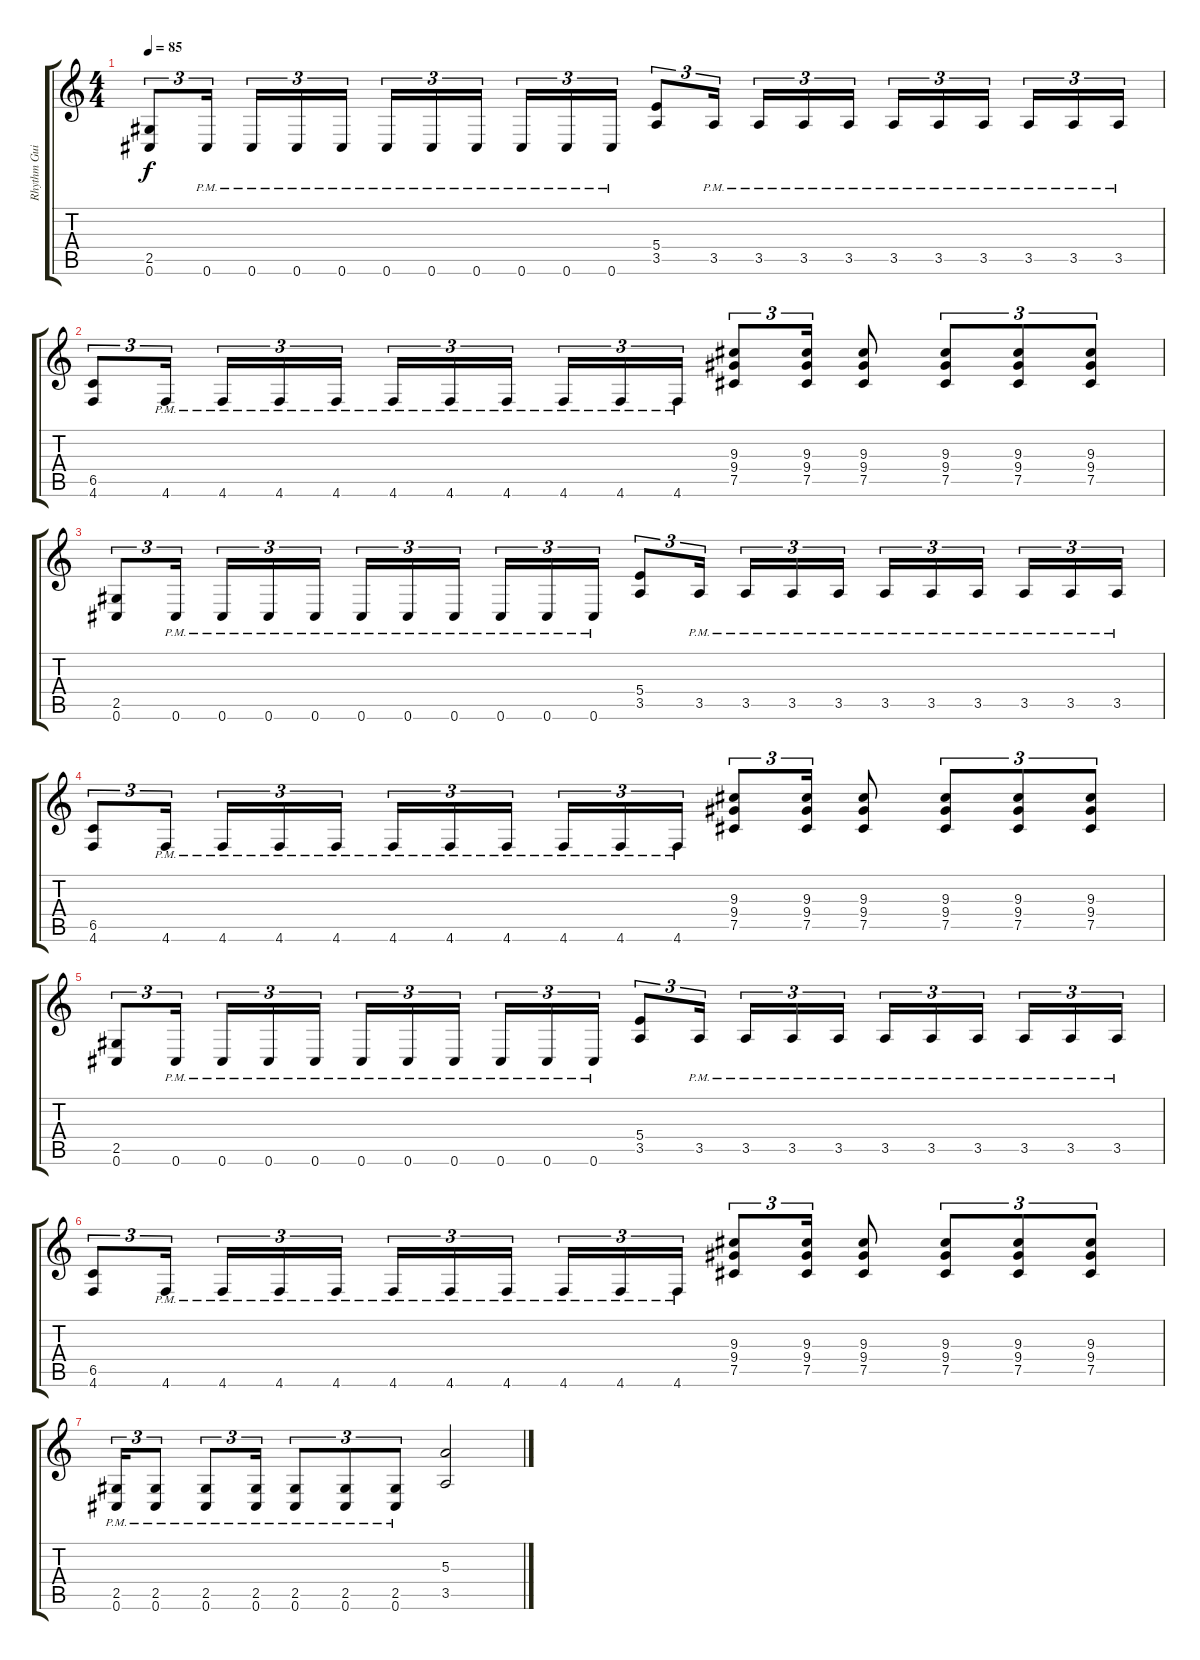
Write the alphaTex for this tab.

\track ("Rhythm Guitar" "Rhythm Gui") {instrument distortionguitar}
\staff {score tabs}
\tuning (Db4 Ab3 E3 B2 Gb2 Db2) {hide}
\ts (4 4)
\tempo 85
\clef g2
\ks c
(2.5 0.6).8{tu (3 2) dy f} 0.6{pm}.16{tu (3 2) beam splitsecondary} 0.6{pm}.16{tu (3 2)} 0.6{pm}.16{tu (3 2)} 0.6{pm}.16{tu (3 2)} 0.6{pm}.16{tu (3 2)} 0.6{pm}.16{tu (3 2)} 0.6{pm}.16{tu (3 2) beam splitsecondary} 0.6{pm}.16{tu (3 2)} 0.6{pm}.16{tu (3 2)} 0.6{pm}.16{tu (3 2)} (5.4 3.5).8{tu (3 2)} 3.5{pm}.16{tu (3 2) beam splitsecondary} 3.5{pm}.16{tu (3 2)} 3.5{pm}.16{tu (3 2)} 3.5{pm}.16{tu (3 2)} 3.5{pm}.16{tu (3 2)} 3.5{pm}.16{tu (3 2)} 3.5{pm}.16{tu (3 2) beam splitsecondary} 3.5{pm}.16{tu (3 2)} 3.5{pm}.16{tu (3 2)} 3.5{pm}.16{tu (3 2)} |
(6.5 4.6).8{tu (3 2)} 4.6{pm}.16{tu (3 2) beam splitsecondary} 4.6{pm}.16{tu (3 2)} 4.6{pm}.16{tu (3 2)} 4.6{pm}.16{tu (3 2)} 4.6{pm}.16{tu (3 2)} 4.6{pm}.16{tu (3 2)} 4.6{pm}.16{tu (3 2) beam splitsecondary} 4.6{pm}.16{tu (3 2)} 4.6{pm}.16{tu (3 2)} 4.6{pm}.16{tu (3 2)} (9.3 9.4 7.5).8{tu (3 2)} (9.3 9.4 7.5).16{tu (3 2)} (9.3 9.4 7.5).8 (9.3 9.4 7.5).8{tu (3 2)} (9.3 9.4 7.5).8{tu (3 2)} (9.3 9.4 7.5).8{tu (3 2)} |
(2.5 0.6).8{tu (3 2)} 0.6{pm}.16{tu (3 2) beam splitsecondary} 0.6{pm}.16{tu (3 2)} 0.6{pm}.16{tu (3 2)} 0.6{pm}.16{tu (3 2)} 0.6{pm}.16{tu (3 2)} 0.6{pm}.16{tu (3 2)} 0.6{pm}.16{tu (3 2) beam splitsecondary} 0.6{pm}.16{tu (3 2)} 0.6{pm}.16{tu (3 2)} 0.6{pm}.16{tu (3 2)} (5.4 3.5).8{tu (3 2)} 3.5{pm}.16{tu (3 2) beam splitsecondary} 3.5{pm}.16{tu (3 2)} 3.5{pm}.16{tu (3 2)} 3.5{pm}.16{tu (3 2)} 3.5{pm}.16{tu (3 2)} 3.5{pm}.16{tu (3 2)} 3.5{pm}.16{tu (3 2) beam splitsecondary} 3.5{pm}.16{tu (3 2)} 3.5{pm}.16{tu (3 2)} 3.5{pm}.16{tu (3 2)} |
(6.5 4.6).8{tu (3 2)} 4.6{pm}.16{tu (3 2) beam splitsecondary} 4.6{pm}.16{tu (3 2)} 4.6{pm}.16{tu (3 2)} 4.6{pm}.16{tu (3 2)} 4.6{pm}.16{tu (3 2)} 4.6{pm}.16{tu (3 2)} 4.6{pm}.16{tu (3 2) beam splitsecondary} 4.6{pm}.16{tu (3 2)} 4.6{pm}.16{tu (3 2)} 4.6{pm}.16{tu (3 2)} (9.3 9.4 7.5).8{tu (3 2)} (9.3 9.4 7.5).16{tu (3 2)} (9.3 9.4 7.5).8 (9.3 9.4 7.5).8{tu (3 2)} (9.3 9.4 7.5).8{tu (3 2)} (9.3 9.4 7.5).8{tu (3 2)} |
(2.5 0.6).8{tu (3 2)} 0.6{pm}.16{tu (3 2) beam splitsecondary} 0.6{pm}.16{tu (3 2)} 0.6{pm}.16{tu (3 2)} 0.6{pm}.16{tu (3 2)} 0.6{pm}.16{tu (3 2)} 0.6{pm}.16{tu (3 2)} 0.6{pm}.16{tu (3 2) beam splitsecondary} 0.6{pm}.16{tu (3 2)} 0.6{pm}.16{tu (3 2)} 0.6{pm}.16{tu (3 2)} (5.4 3.5).8{tu (3 2)} 3.5{pm}.16{tu (3 2) beam splitsecondary} 3.5{pm}.16{tu (3 2)} 3.5{pm}.16{tu (3 2)} 3.5{pm}.16{tu (3 2)} 3.5{pm}.16{tu (3 2)} 3.5{pm}.16{tu (3 2)} 3.5{pm}.16{tu (3 2) beam splitsecondary} 3.5{pm}.16{tu (3 2)} 3.5{pm}.16{tu (3 2)} 3.5{pm}.16{tu (3 2)} |
(6.5 4.6).8{tu (3 2)} 4.6{pm}.16{tu (3 2) beam splitsecondary} 4.6{pm}.16{tu (3 2)} 4.6{pm}.16{tu (3 2)} 4.6{pm}.16{tu (3 2)} 4.6{pm}.16{tu (3 2)} 4.6{pm}.16{tu (3 2)} 4.6{pm}.16{tu (3 2) beam splitsecondary} 4.6{pm}.16{tu (3 2)} 4.6{pm}.16{tu (3 2)} 4.6{pm}.16{tu (3 2)} (9.3 9.4 7.5).8{tu (3 2)} (9.3 9.4 7.5).16{tu (3 2)} (9.3 9.4 7.5).8 (9.3 9.4 7.5).8{tu (3 2)} (9.3 9.4 7.5).8{tu (3 2)} (9.3 9.4 7.5).8{tu (3 2)} |
(2.5{pm} 0.6{pm}).16{tu (3 2) volume 16} (2.5{pm} 0.6{pm}).8{tu (3 2)} (2.5{pm} 0.6{pm}).8{tu (3 2)} (2.5{pm} 0.6{pm}).16{tu (3 2)} (2.5{pm} 0.6{pm}).8{tu (3 2)} (2.5{pm} 0.6{pm}).8{tu (3 2)} (2.5{pm} 0.6{pm}).8{tu (3 2)} (5.3 3.5).2
